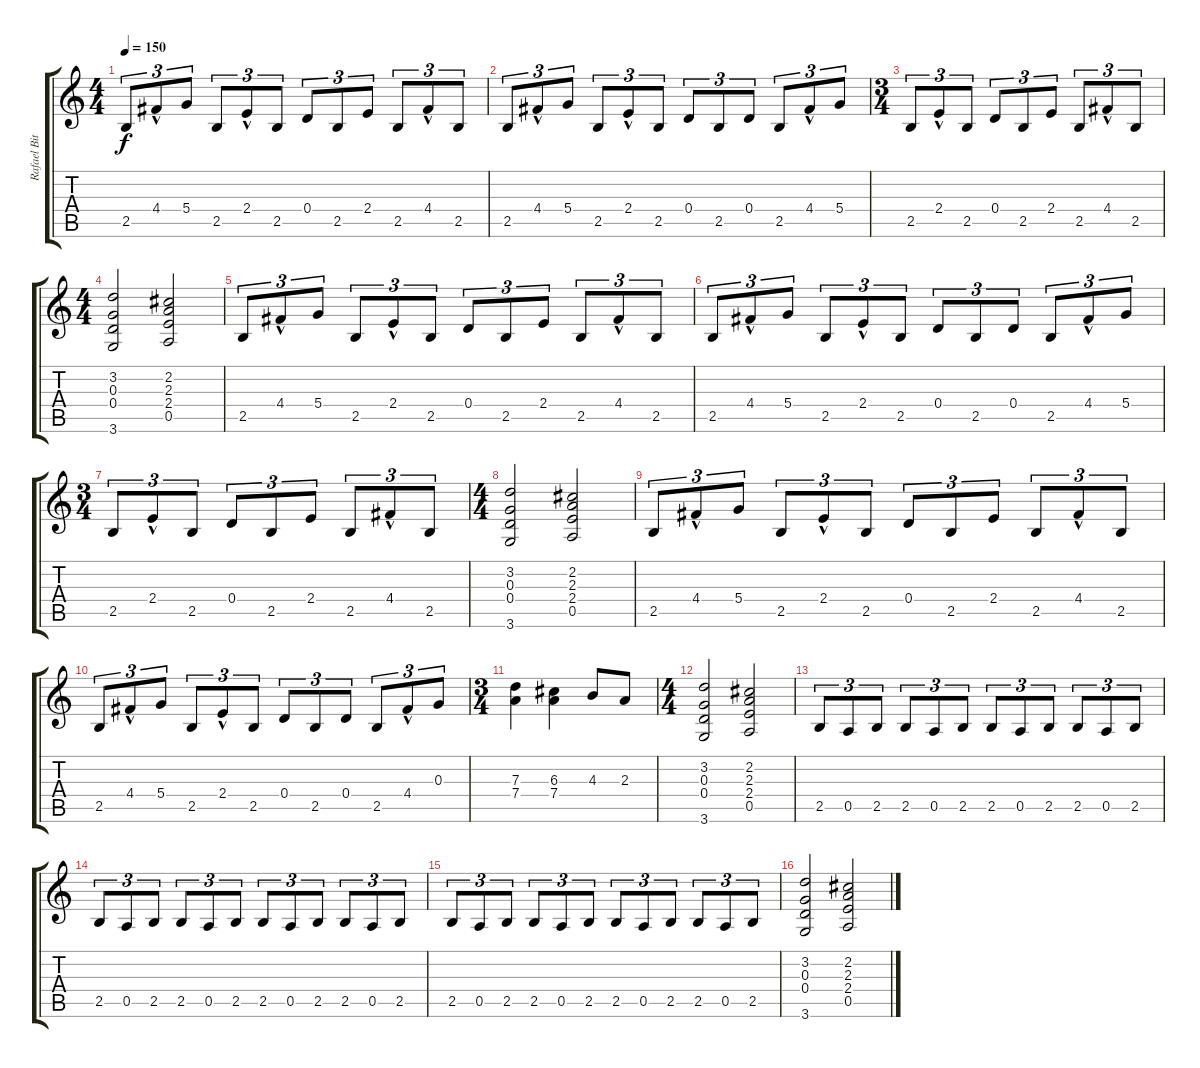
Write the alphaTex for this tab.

\track ("Rafael Bittencourt" "Rafael Bit") {instrument distortionguitar}
\staff {score tabs}
\tuning (E4 B3 G3 D3 A2 E2) {hide}
\ts (4 4)
\tempo 150
\clef g2
\ks c
2.5.8{tu (3 2) dy f} 4.4{hac}.8{tu (3 2)} 5.4.8{tu (3 2)} 2.5.8{tu (3 2)} 2.4{hac}.8{tu (3 2)} 2.5.8{tu (3 2)} 0.4.8{tu (3 2)} 2.5.8{tu (3 2)} 2.4.8{tu (3 2)} 2.5.8{tu (3 2)} 4.4{hac}.8{tu (3 2)} 2.5.8{tu (3 2)} |
2.5.8{tu (3 2)} 4.4{hac}.8{tu (3 2)} 5.4.8{tu (3 2)} 2.5.8{tu (3 2)} 2.4{hac}.8{tu (3 2)} 2.5.8{tu (3 2)} 0.4.8{tu (3 2)} 2.5.8{tu (3 2)} 0.4.8{tu (3 2)} 2.5.8{tu (3 2)} 4.4{hac}.8{tu (3 2)} 5.4.8{tu (3 2)} |
\ts (3 4)
2.5.8{tu (3 2)} 2.4{hac}.8{tu (3 2)} 2.5.8{tu (3 2)} 0.4.8{tu (3 2)} 2.5.8{tu (3 2)} 2.4.8{tu (3 2)} 2.5.8{tu (3 2)} 4.4{hac}.8{tu (3 2)} 2.5.8{tu (3 2)} |
\ts (4 4)
(3.2 0.3 0.4 3.6).2 (2.2 2.3 2.4 0.5).2 |
2.5.8{tu (3 2)} 4.4{hac}.8{tu (3 2)} 5.4.8{tu (3 2)} 2.5.8{tu (3 2)} 2.4{hac}.8{tu (3 2)} 2.5.8{tu (3 2)} 0.4.8{tu (3 2)} 2.5.8{tu (3 2)} 2.4.8{tu (3 2)} 2.5.8{tu (3 2)} 4.4{hac}.8{tu (3 2)} 2.5.8{tu (3 2)} |
2.5.8{tu (3 2)} 4.4{hac}.8{tu (3 2)} 5.4.8{tu (3 2)} 2.5.8{tu (3 2)} 2.4{hac}.8{tu (3 2)} 2.5.8{tu (3 2)} 0.4.8{tu (3 2)} 2.5.8{tu (3 2)} 0.4.8{tu (3 2)} 2.5.8{tu (3 2)} 4.4{hac}.8{tu (3 2)} 5.4.8{tu (3 2)} |
\ts (3 4)
2.5.8{tu (3 2)} 2.4{hac}.8{tu (3 2)} 2.5.8{tu (3 2)} 0.4.8{tu (3 2)} 2.5.8{tu (3 2)} 2.4.8{tu (3 2)} 2.5.8{tu (3 2)} 4.4{hac}.8{tu (3 2)} 2.5.8{tu (3 2)} |
\ts (4 4)
(3.2 0.3 0.4 3.6).2 (2.2 2.3 2.4 0.5).2 |
2.5.8{tu (3 2)} 4.4{hac}.8{tu (3 2)} 5.4.8{tu (3 2)} 2.5.8{tu (3 2)} 2.4{hac}.8{tu (3 2)} 2.5.8{tu (3 2)} 0.4.8{tu (3 2)} 2.5.8{tu (3 2)} 2.4.8{tu (3 2)} 2.5.8{tu (3 2)} 4.4{hac}.8{tu (3 2)} 2.5.8{tu (3 2)} |
2.5.8{tu (3 2)} 4.4{hac}.8{tu (3 2)} 5.4.8{tu (3 2)} 2.5.8{tu (3 2)} 2.4{hac}.8{tu (3 2)} 2.5.8{tu (3 2)} 0.4.8{tu (3 2)} 2.5.8{tu (3 2)} 0.4.8{tu (3 2)} 2.5.8{tu (3 2)} 4.4{hac}.8{tu (3 2)} 0.3.8{tu (3 2)} |
\ts (3 4)
(7.3 7.4).4 (6.3 7.4).4 4.3.8 2.3.8 |
\ts (4 4)
(3.2 0.3 0.4 3.6).2 (2.2 2.3 2.4 0.5).2 |
2.5.8{tu (3 2)} 0.5.8{tu (3 2)} 2.5.8{tu (3 2)} 2.5.8{tu (3 2)} 0.5.8{tu (3 2)} 2.5.8{tu (3 2)} 2.5.8{tu (3 2)} 0.5.8{tu (3 2)} 2.5.8{tu (3 2)} 2.5.8{tu (3 2)} 0.5.8{tu (3 2)} 2.5.8{tu (3 2)} |
2.5.8{tu (3 2)} 0.5.8{tu (3 2)} 2.5.8{tu (3 2)} 2.5.8{tu (3 2)} 0.5.8{tu (3 2)} 2.5.8{tu (3 2)} 2.5.8{tu (3 2)} 0.5.8{tu (3 2)} 2.5.8{tu (3 2)} 2.5.8{tu (3 2)} 0.5.8{tu (3 2)} 2.5.8{tu (3 2)} |
2.5.8{tu (3 2)} 0.5.8{tu (3 2)} 2.5.8{tu (3 2)} 2.5.8{tu (3 2)} 0.5.8{tu (3 2)} 2.5.8{tu (3 2)} 2.5.8{tu (3 2)} 0.5.8{tu (3 2)} 2.5.8{tu (3 2)} 2.5.8{tu (3 2)} 0.5.8{tu (3 2)} 2.5.8{tu (3 2)} |
(3.2 0.3 0.4 3.6).2 (2.2 2.3 2.4 0.5).2
